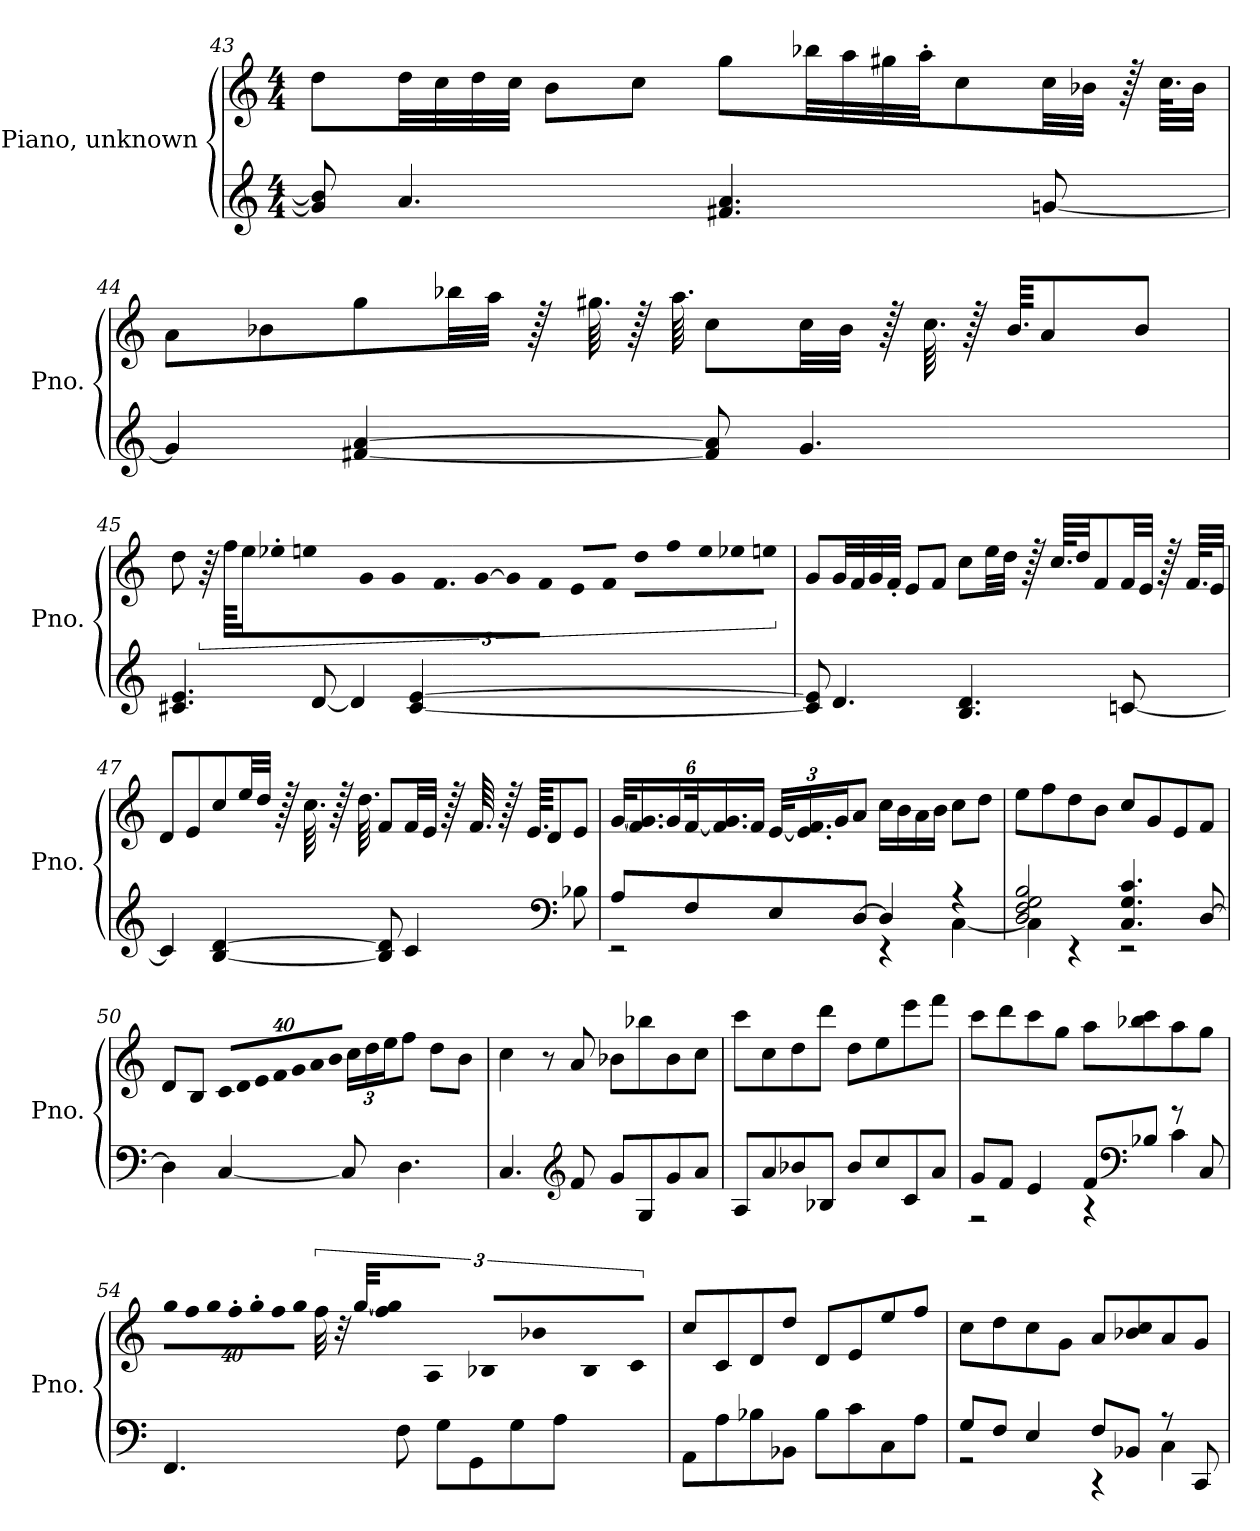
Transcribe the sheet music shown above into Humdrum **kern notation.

**kern	**kern
*part1	*part1
*staff2	*staff1
*I"Piano, unknown	*
*I'Pno.	*
!!LO:LB:g=z
*clefG2	*clefG2
*k[]	*k[]
*M4/4	*M4/4
=43	=43
8g#/] 8b/]	8dd\L
4.a/	32dd\LL
.	32cc\
.	32dd\
.	32cc\JJJ
.	8b\L
.	8cc\J
4.f#X/ 4.a/	8gg\L
.	32bb-X\LL
.	32aa\
.	32gg#X\
.	32aa'\JJ
.	8cc\
[8gn/	32cc\LL
.	32b-X\JJJ
.	128r
.	64.cc\KLLL
.	32b-\JJJ
=44	=44
4g/]	8a\L
.	8b-X\
[4f#X/ [4a/	8gg\
.	32bb-X\LL
.	32aa\JJJ
.	128r
.	64.gg#X\
.	128r
.	64.aa\
8f#/] 8a/]	8cc\L
4.g/	32cc\LL
.	32b-\JJJ
.	128r
.	64.cc\
.	128r
.	64.b-/KKKL
.	8a/
.	8b-/J
!!LO:LB:g=z
=45	=45
4.c#X/ 4.e/	8dd\
.	96r
.	96ff\KKLL
.	24ee\
.	32ee-X'\L
.	32een\JJ
.	8g\
[8d/	32g\LL
.	64.f\L
.	[128g\JK
.	32g\]
.	32f\JJJ
4d/]	8e/L
.	8f/J
[4c#/ [4e/	8dd\L
.	32ff\LL
.	32ee\
.	32ee-X\
.	32een\JJJ
=46	=46
8c#/] 8e/]	8g/L
4.d/	32g/LL
.	32f/
.	32g/
.	32f'/JJJ
.	8e/L
.	8f/J
4.B/ 4.d/	8cc\L
.	32ee\LL
.	32dd\JJJ
.	128r
.	64.cc/KLLL
.	32dd/JJ
.	8f/
[8cn/	32f/LL
.	32e/JJJ
.	128r
.	64.f/KLLL
.	32e/JJJ
!!LO:PB:g=z
=47	=47
4c/]	8d/L
.	8e/
[4B/ [4d/	8cc/
.	32ee/LL
.	32dd/JJJ
.	128r
.	64.cc\
.	128r
.	64.dd\
8B/] 8d/]	8f/L
4c/	32f/LL
.	32e/JJJ
.	128r
.	64.f/
.	128r
.	64.e/KKKL
.	8d/
*clefF4	*
8B-X\	8e/J
=48	=48
*^	*
*	*	*Xbrackettup
8A/L	2r	[48g/KLL
.	.	24.f/ 24.g/]
.	.	24g/
8F/	.	[48f/K
.	.	24.f/] 24.g/
.	.	24f/JJ
8E/	.	[48e/KLL
.	.	24.e/] 24.f/
.	.	24g/J
[8D/J	.	8a/J
4D/]	4r	16cc\LL
.	.	16b\
.	.	16a\
.	.	16b\JJ
4r	[4C\	8cc\L
.	.	8dd\J
!!LO:LB:g=z
=49	=49	=49
2D/ 2F/ 2G/ 2B/	4C\]	8ee\L
.	.	8ff\
.	4r	8dd\
.	.	8b\J
4.C/ 4.G/ 4.c/	2r	8cc/L
.	.	8g/
.	.	8e/
[8D/	.	8f/J
*v	*v	*
=50	=50
4D\]	8d/L
.	8B/J
!	!LO:N:vis=32
[4C/	640%23c/LLL
!	!LO:N:vis=32
.	640%23d/
!	!LO:N:vis=32
.	640%23e/
!	!LO:N:vis=32
.	640%23f/
!	!LO:N:vis=32
.	640%23g/
!	!LO:N:vis=32
.	640%23a/
!	!LO:N:vis=32
.	640%23b/JJJ
8C/]	.
.	24cc\LL
.	24dd\
.	24ee\J
4.D\	.
.	8ff\J
.	8dd\L
.	8b\J
640ryy	.
=51	=51
4.C/	4cc\
.	8r
*clefG2	*
8f/	8a/
8g/L	8b-X\L
8G/	8bb-X\
8g/	8b-\
8a/J	8cc\J
=52	=52
8A/L	8ccc\L
8a/	8cc\
8b-X/	8dd\
8B-X/J	8ddd\J
8b-/L	8dd\L
8cc/	8ee\
8c/	8eee\
8a/J	8fff\J
!!LO:LB:g=z
=53	=53
*^	*
8g/L	2r	8ccc\L
8f/J	.	8ddd\
4e/	.	8ccc\
.	.	8gg\J
8f/L	4r	8aa\L
*clefF4	*	*
8B-X/J	.	8bb-X\ 8ccc\
8r	4c\	8aa\
8C/	.	8gg\J
*v	*v	*
=54	=54
!	!LO:N:vis=32
4.FF/	640%23gg\LLL
!	!LO:N:vis=32
.	640%23ff\
!	!LO:N:vis=32
.	640%23gg\
!	!LO:N:vis=32
.	640%23ff'\
!	!LO:N:vis=32
.	640%23gg'\
!	!LO:N:vis=32
.	640%23ff\
!	!LO:N:vis=32
.	640%23gg\JJJ
*	*brackettup
.	48ff\
.	48r
.	[48gg/KLL
.	16ff/ 16gg/]J
8F\	.
.	8A/J
8G\L	.
.	8B-X/L
8GG\	.
.	8b-X/
8G\	.
.	8B-/
8A\J	.
.	8c/J
640ryy	.
=55	=55
8AA\L	8cc/L
8A\	8c/
8B-X\	8d/
8BB-X\J	8dd/J
8B-\L	8d/L
8c\	8e/
8C\	8ee/
8A\J	8ff/J
!!LO:LB:g=z
=56	=56
*^	*
8G/L	2r	8cc\L
8F/J	.	8dd\
4E/	.	8cc\
.	.	8g\J
8F/L	4r	8a/L
8BB-X/J	.	8b-X/ 8cc/
8r	4C\	8a/
8CC/	.	8g/J
*v	*v	*
=	=
*-	*-
